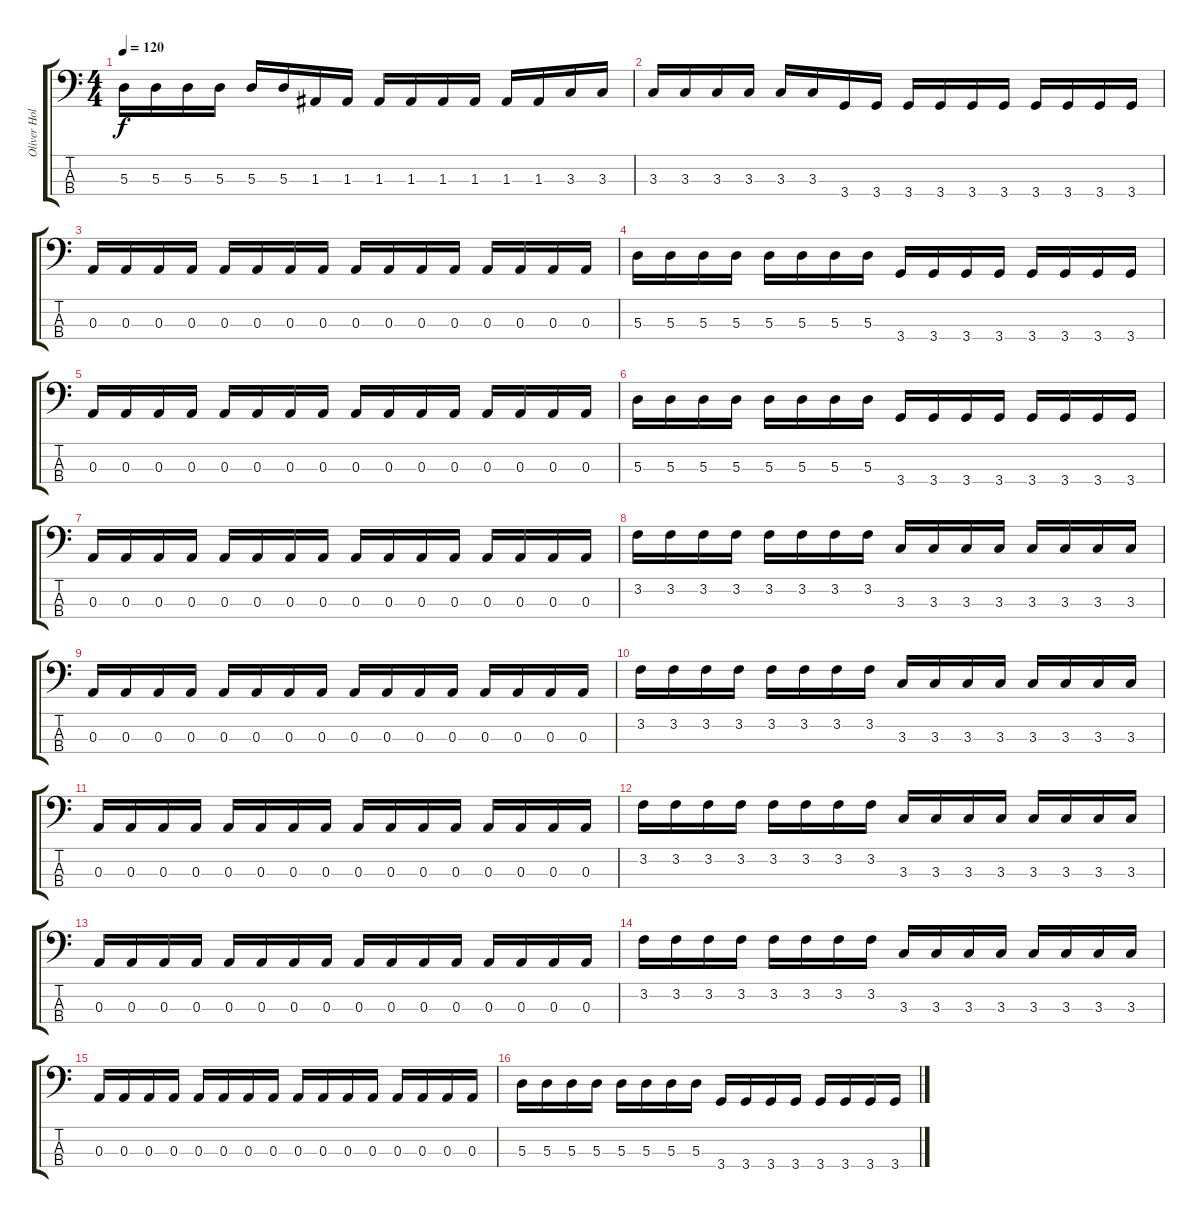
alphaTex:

\track ("Oliver Holzwarth" "Oliver Hol") {instrument electricbassfinger}
\staff {score tabs}
\tuning (G2 D2 A1 E1) {hide}
\ts (4 4)
\tempo 120
\clef f4
\ks c
5.3.16{dy f} 5.3.16 5.3.16 5.3.16 5.3.16 5.3.16 1.3.16 1.3.16 1.3.16 1.3.16 1.3.16 1.3.16 1.3.16 1.3.16 3.3.16 3.3.16 |
3.3.16 3.3.16 3.3.16 3.3.16 3.3.16 3.3.16 3.4.16 3.4.16 3.4.16 3.4.16 3.4.16 3.4.16 3.4.16 3.4.16 3.4.16 3.4.16 |
0.3.16 0.3.16 0.3.16 0.3.16 0.3.16 0.3.16 0.3.16 0.3.16 0.3.16 0.3.16 0.3.16 0.3.16 0.3.16 0.3.16 0.3.16 0.3.16 |
5.3.16 5.3.16 5.3.16 5.3.16 5.3.16 5.3.16 5.3.16 5.3.16 3.4.16 3.4.16 3.4.16 3.4.16 3.4.16 3.4.16 3.4.16 3.4.16 |
0.3.16 0.3.16 0.3.16 0.3.16 0.3.16 0.3.16 0.3.16 0.3.16 0.3.16 0.3.16 0.3.16 0.3.16 0.3.16 0.3.16 0.3.16 0.3.16 |
5.3.16 5.3.16 5.3.16 5.3.16 5.3.16 5.3.16 5.3.16 5.3.16 3.4.16 3.4.16 3.4.16 3.4.16 3.4.16 3.4.16 3.4.16 3.4.16 |
0.3.16 0.3.16 0.3.16 0.3.16 0.3.16 0.3.16 0.3.16 0.3.16 0.3.16 0.3.16 0.3.16 0.3.16 0.3.16 0.3.16 0.3.16 0.3.16 |
3.2.16 3.2.16 3.2.16 3.2.16 3.2.16 3.2.16 3.2.16 3.2.16 3.3.16 3.3.16 3.3.16 3.3.16 3.3.16 3.3.16 3.3.16 3.3.16 |
0.3.16 0.3.16 0.3.16 0.3.16 0.3.16 0.3.16 0.3.16 0.3.16 0.3.16 0.3.16 0.3.16 0.3.16 0.3.16 0.3.16 0.3.16 0.3.16 |
3.2.16 3.2.16 3.2.16 3.2.16 3.2.16 3.2.16 3.2.16 3.2.16 3.3.16 3.3.16 3.3.16 3.3.16 3.3.16 3.3.16 3.3.16 3.3.16 |
0.3.16 0.3.16 0.3.16 0.3.16 0.3.16 0.3.16 0.3.16 0.3.16 0.3.16 0.3.16 0.3.16 0.3.16 0.3.16 0.3.16 0.3.16 0.3.16 |
3.2.16 3.2.16 3.2.16 3.2.16 3.2.16 3.2.16 3.2.16 3.2.16 3.3.16 3.3.16 3.3.16 3.3.16 3.3.16 3.3.16 3.3.16 3.3.16 |
0.3.16 0.3.16 0.3.16 0.3.16 0.3.16 0.3.16 0.3.16 0.3.16 0.3.16 0.3.16 0.3.16 0.3.16 0.3.16 0.3.16 0.3.16 0.3.16 |
3.2.16 3.2.16 3.2.16 3.2.16 3.2.16 3.2.16 3.2.16 3.2.16 3.3.16 3.3.16 3.3.16 3.3.16 3.3.16 3.3.16 3.3.16 3.3.16 |
0.3.16 0.3.16 0.3.16 0.3.16 0.3.16 0.3.16 0.3.16 0.3.16 0.3.16 0.3.16 0.3.16 0.3.16 0.3.16 0.3.16 0.3.16 0.3.16 |
5.3.16 5.3.16 5.3.16 5.3.16 5.3.16 5.3.16 5.3.16 5.3.16 3.4.16 3.4.16 3.4.16 3.4.16 3.4.16 3.4.16 3.4.16 3.4.16
